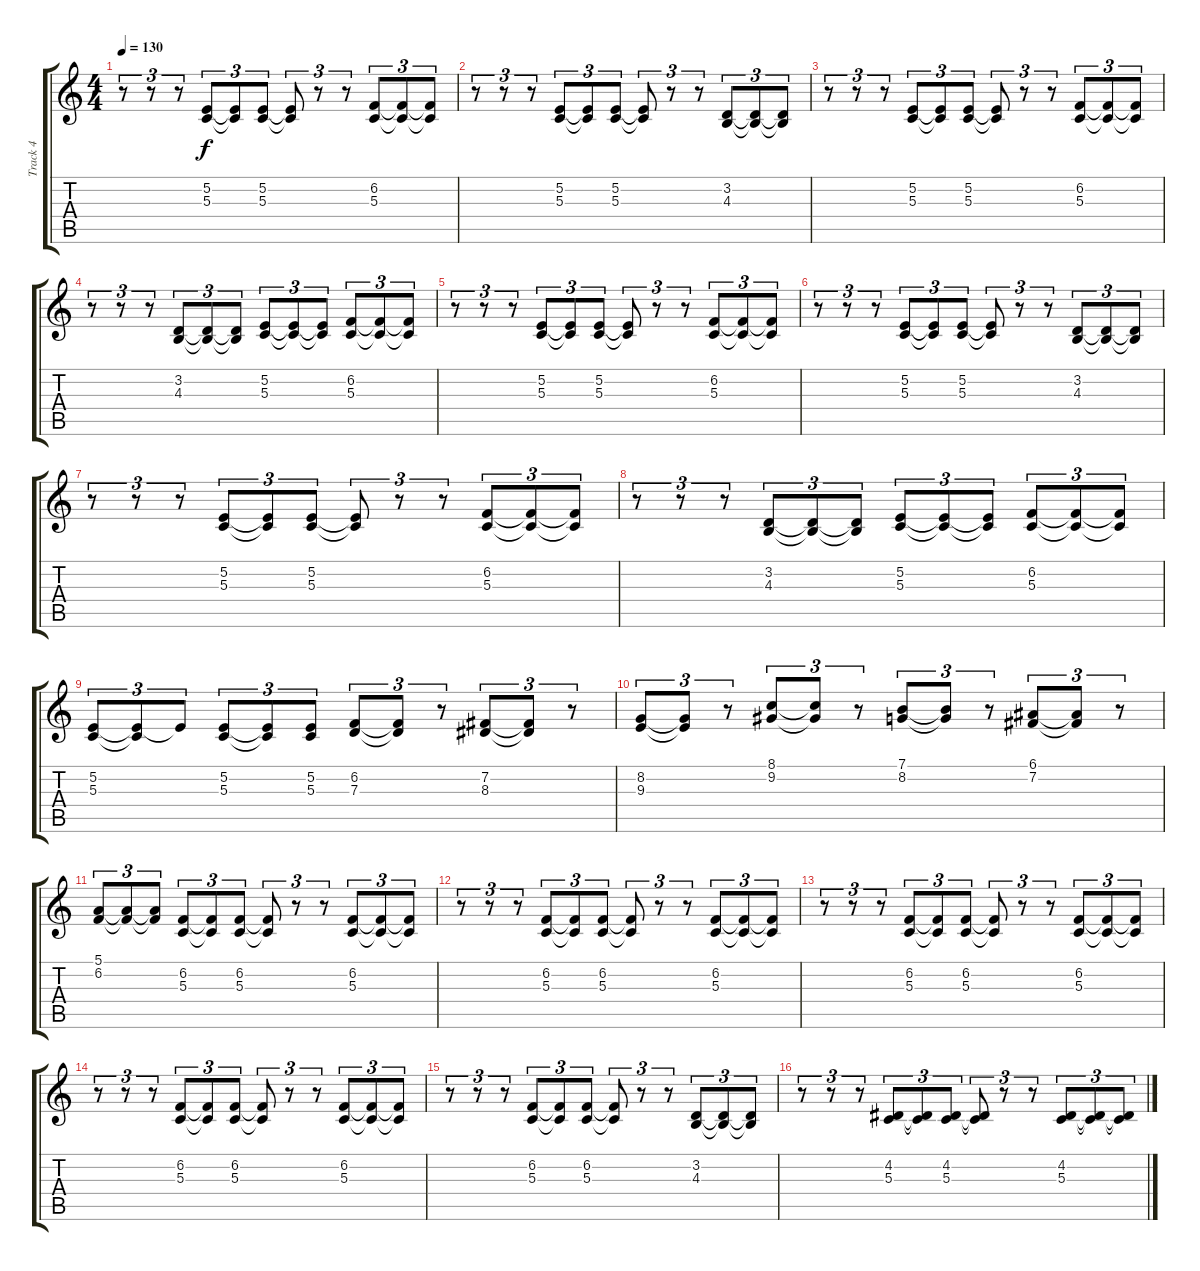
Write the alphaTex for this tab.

\track ("Track 4" "Track 4") {instrument viola bank 255}
\staff {score tabs}
\tuning (E4 B3 G3 D3 A2 E2) {hide}
\ts (4 4)
\tempo 130
\clef g2
\ks c
r.8{tu (3 2) dy f} r.8{tu (3 2)} r.8{tu (3 2)} (5.2 5.3).8{tu (3 2)} (5.2{t} 5.3{t}).8{tu (3 2)} (5.2 5.3).8{tu (3 2)} (5.2{t} 5.3{t}).8{tu (3 2)} r.8{tu (3 2)} r.8{tu (3 2)} (6.2 5.3).8{tu (3 2)} (6.2{t} 5.3{t}).8{tu (3 2)} (6.2{t} 5.3{t}).8{tu (3 2)} |
r.8{tu (3 2)} r.8{tu (3 2)} r.8{tu (3 2)} (5.2 5.3).8{tu (3 2)} (5.2{t} 5.3{t}).8{tu (3 2)} (5.2 5.3).8{tu (3 2)} (5.2{t} 5.3{t}).8{tu (3 2)} r.8{tu (3 2)} r.8{tu (3 2)} (3.2 4.3).8{tu (3 2)} (3.2{t} 4.3{t}).8{tu (3 2)} (3.2{t} 4.3{t}).8{tu (3 2)} |
r.8{tu (3 2)} r.8{tu (3 2)} r.8{tu (3 2)} (5.2 5.3).8{tu (3 2)} (5.2{t} 5.3{t}).8{tu (3 2)} (5.2 5.3).8{tu (3 2)} (5.2{t} 5.3{t}).8{tu (3 2)} r.8{tu (3 2)} r.8{tu (3 2)} (6.2 5.3).8{tu (3 2)} (6.2{t} 5.3{t}).8{tu (3 2)} (6.2{t} 5.3{t}).8{tu (3 2)} |
r.8{tu (3 2)} r.8{tu (3 2)} r.8{tu (3 2)} (3.2 4.3).8{tu (3 2)} (3.2{t} 4.3{t}).8{tu (3 2)} (3.2{t} 4.3{t}).8{tu (3 2)} (5.2 5.3).8{tu (3 2)} (5.2{t} 5.3{t}).8{tu (3 2)} (5.2{t} 5.3{t}).8{tu (3 2)} (6.2 5.3).8{tu (3 2)} (6.2{t} 5.3{t}).8{tu (3 2)} (6.2{t} 5.3{t}).8{tu (3 2)} |
r.8{tu (3 2)} r.8{tu (3 2)} r.8{tu (3 2)} (5.2 5.3).8{tu (3 2)} (5.2{t} 5.3{t}).8{tu (3 2)} (5.2 5.3).8{tu (3 2)} (5.2{t} 5.3{t}).8{tu (3 2)} r.8{tu (3 2)} r.8{tu (3 2)} (6.2 5.3).8{tu (3 2)} (6.2{t} 5.3{t}).8{tu (3 2)} (6.2{t} 5.3{t}).8{tu (3 2)} |
r.8{tu (3 2)} r.8{tu (3 2)} r.8{tu (3 2)} (5.2 5.3).8{tu (3 2)} (5.2{t} 5.3{t}).8{tu (3 2)} (5.2 5.3).8{tu (3 2)} (5.2{t} 5.3{t}).8{tu (3 2)} r.8{tu (3 2)} r.8{tu (3 2)} (3.2 4.3).8{tu (3 2)} (3.2{t} 4.3{t}).8{tu (3 2)} (3.2{t} 4.3{t}).8{tu (3 2)} |
r.8{tu (3 2)} r.8{tu (3 2)} r.8{tu (3 2)} (5.2 5.3).8{tu (3 2)} (5.2{t} 5.3{t}).8{tu (3 2)} (5.2 5.3).8{tu (3 2)} (5.2{t} 5.3{t}).8{tu (3 2)} r.8{tu (3 2)} r.8{tu (3 2)} (6.2 5.3).8{tu (3 2)} (6.2{t} 5.3{t}).8{tu (3 2)} (6.2{t} 5.3{t}).8{tu (3 2)} |
r.8{tu (3 2)} r.8{tu (3 2)} r.8{tu (3 2)} (3.2 4.3).8{tu (3 2)} (3.2{t} 4.3{t}).8{tu (3 2)} (3.2{t} 4.3{t}).8{tu (3 2)} (5.2 5.3).8{tu (3 2)} (5.2{t} 5.3{t}).8{tu (3 2)} (5.2{t} 5.3{t}).8{tu (3 2)} (6.2 5.3).8{tu (3 2)} (6.2{t} 5.3{t}).8{tu (3 2)} (6.2{t} 5.3{t}).8{tu (3 2)} |
(5.2 5.3).8{tu (3 2)} (5.2{t} 5.3{t}).8{tu (3 2)} 5.2{t}.8{tu (3 2)} (5.2 5.3).8{tu (3 2)} (5.2{t} 5.3{t}).8{tu (3 2)} (5.2 5.3).8{tu (3 2)} (6.2 7.3).8{tu (3 2)} (6.2{t} 7.3{t}).8{tu (3 2)} r.8{tu (3 2)} (7.2 8.3).8{tu (3 2)} (7.2{t} 8.3{t}).8{tu (3 2)} r.8{tu (3 2)} |
(8.2 9.3).8{tu (3 2)} (8.2{t} 9.3{t}).8{tu (3 2)} r.8{tu (3 2)} (8.1 9.2).8{tu (3 2)} (8.1{t} 9.2{t}).8{tu (3 2)} r.8{tu (3 2)} (7.1 8.2).8{tu (3 2)} (7.1{t} 8.2{t}).8{tu (3 2)} r.8{tu (3 2)} (6.1 7.2).8{tu (3 2)} (6.1{t} 7.2{t}).8{tu (3 2)} r.8{tu (3 2)} |
(5.1 6.2).8{tu (3 2)} (5.1{t} 6.2{t}).8{tu (3 2)} (5.1{t} 6.2{t}).8{tu (3 2)} (6.2 5.3).8{tu (3 2)} (6.2{t} 5.3{t}).8{tu (3 2)} (6.2 5.3).8{tu (3 2)} (6.2{t} 5.3{t}).8{tu (3 2)} r.8{tu (3 2)} r.8{tu (3 2)} (6.2 5.3).8{tu (3 2)} (6.2{t} 5.3{t}).8{tu (3 2)} (6.2{t} 5.3{t}).8{tu (3 2)} |
r.8{tu (3 2)} r.8{tu (3 2)} r.8{tu (3 2)} (6.2 5.3).8{tu (3 2)} (6.2{t} 5.3{t}).8{tu (3 2)} (6.2 5.3).8{tu (3 2)} (6.2{t} 5.3{t}).8{tu (3 2)} r.8{tu (3 2)} r.8{tu (3 2)} (6.2 5.3).8{tu (3 2)} (6.2{t} 5.3{t}).8{tu (3 2)} (6.2{t} 5.3{t}).8{tu (3 2)} |
r.8{tu (3 2)} r.8{tu (3 2)} r.8{tu (3 2)} (6.2 5.3).8{tu (3 2)} (6.2{t} 5.3{t}).8{tu (3 2)} (6.2 5.3).8{tu (3 2)} (6.2{t} 5.3{t}).8{tu (3 2)} r.8{tu (3 2)} r.8{tu (3 2)} (6.2 5.3).8{tu (3 2)} (6.2{t} 5.3{t}).8{tu (3 2)} (6.2{t} 5.3{t}).8{tu (3 2)} |
r.8{tu (3 2)} r.8{tu (3 2)} r.8{tu (3 2)} (6.2 5.3).8{tu (3 2)} (6.2{t} 5.3{t}).8{tu (3 2)} (6.2 5.3).8{tu (3 2)} (6.2{t} 5.3{t}).8{tu (3 2)} r.8{tu (3 2)} r.8{tu (3 2)} (6.2 5.3).8{tu (3 2)} (6.2{t} 5.3{t}).8{tu (3 2)} (6.2{t} 5.3{t}).8{tu (3 2)} |
r.8{tu (3 2)} r.8{tu (3 2)} r.8{tu (3 2)} (6.2 5.3).8{tu (3 2)} (6.2{t} 5.3{t}).8{tu (3 2)} (6.2 5.3).8{tu (3 2)} (6.2{t} 5.3{t}).8{tu (3 2)} r.8{tu (3 2)} r.8{tu (3 2)} (3.2 4.3).8{tu (3 2)} (3.2{t} 4.3{t}).8{tu (3 2)} (3.2{t} 4.3{t}).8{tu (3 2)} |
r.8{tu (3 2)} r.8{tu (3 2)} r.8{tu (3 2)} (4.2 5.3).8{tu (3 2)} (4.2{t} 5.3{t}).8{tu (3 2)} (4.2 5.3).8{tu (3 2)} (4.2{t} 5.3{t}).8{tu (3 2)} r.8{tu (3 2)} r.8{tu (3 2)} (4.2 5.3).8{tu (3 2)} (4.2{t} 5.3{t}).8{tu (3 2)} (4.2{t} 5.3{t}).8{tu (3 2)}
